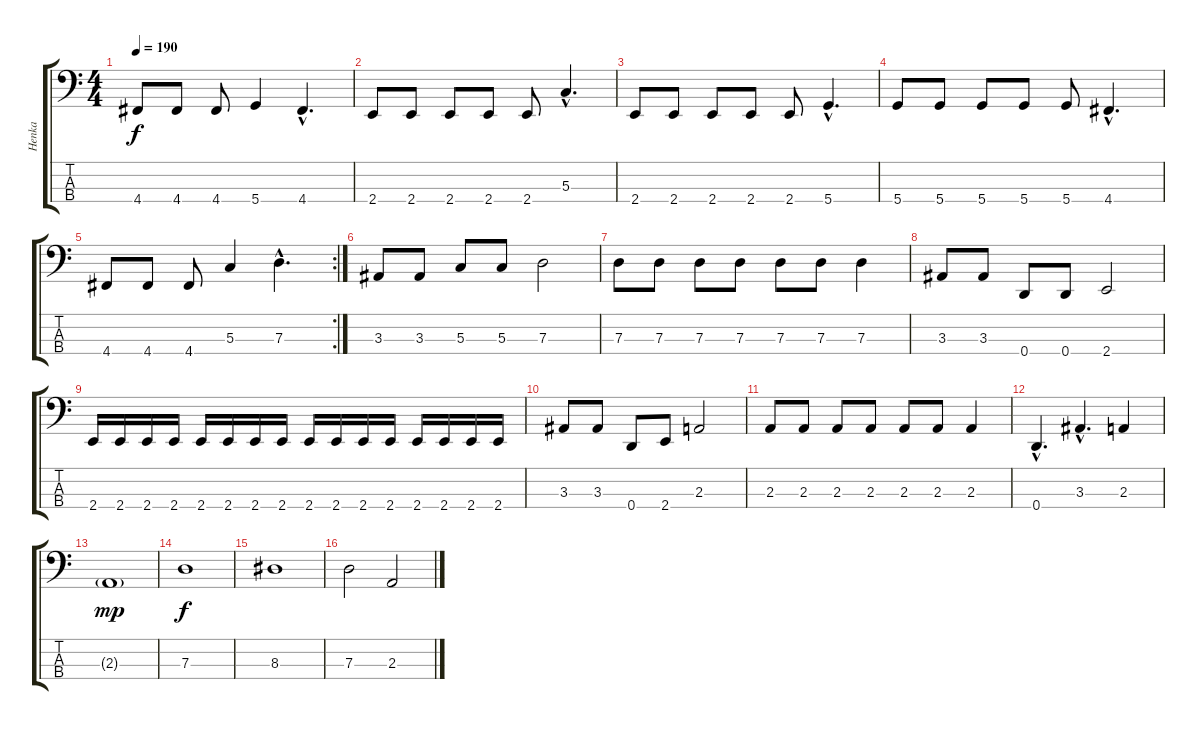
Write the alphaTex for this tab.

\track ("Henka" "Henka") {instrument electricbasspick}
\staff {score tabs}
\tuning (F2 C2 G1 D1) {hide}
\ts (4 4)
\tempo 190
\clef f4
\ks c
4.4.8{dy f} 4.4.8 4.4.8 5.4.4 4.4{hac}.4{d} |
2.4.8 2.4.8 2.4.8 2.4.8 2.4.8 5.3{hac}.4{d} |
2.4.8 2.4.8 2.4.8 2.4.8 2.4.8 5.4{hac}.4{d} |
5.4.8 5.4.8 5.4.8 5.4.8 5.4.8 4.4{hac}.4{d} |
\rc 2
4.4.8 4.4.8 4.4.8 5.3.4 7.3{hac}.4{d} |
3.3.8 3.3.8 5.3.8 5.3.8 7.3.2 |
7.3.8 7.3.8 7.3.8 7.3.8 7.3.8 7.3.8 7.3.4 |
3.3.8 3.3.8 0.4.8 0.4.8 2.4.2 |
2.4.16 2.4.16 2.4.16 2.4.16 2.4.16 2.4.16 2.4.16 2.4.16 2.4.16 2.4.16 2.4.16 2.4.16 2.4.16 2.4.16 2.4.16 2.4.16 |
3.3.8 3.3.8 0.4.8 2.4.8 2.3.2 |
2.3.8 2.3.8 2.3.8 2.3.8 2.3.8 2.3.8 2.3.4 |
0.4{hac}.4{d} 3.3{hac}.4{d} 2.3.4 |
2.3{g}.1{dy mp} |
7.3.1{dy f} |
8.3.1 |
7.3.2 2.3.2
